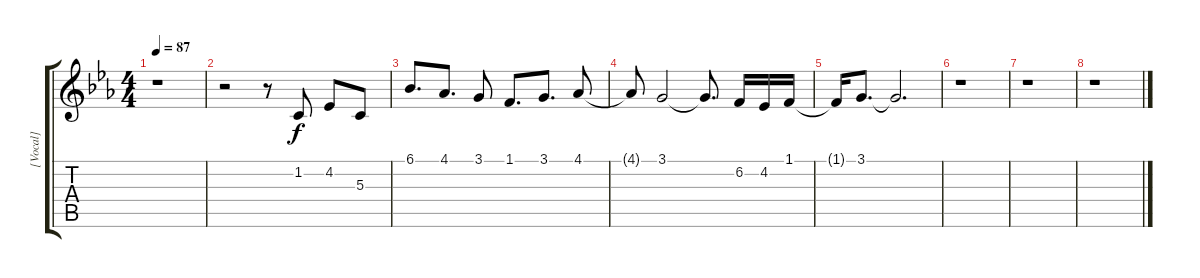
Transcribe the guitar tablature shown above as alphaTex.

\track ("[Vocal]" "[Vocal]") {instrument voiceoohs}
\staff {score tabs}
\tuning (E4 B3 G3 D3 A2 E2) {hide}
\ts (4 4)
\tempo 87
\clef g2
\ks cminor
r.1{dy f} |
r.2 r.8 1.2.8 4.2.8 5.3.8 |
6.1.8{d} 4.1.8{d} 3.1.8 1.1.8{d} 3.1.8{d} 4.1.8 |
4.1{t}.8 3.1.2 3.1{t}.8{d} 6.2.16 4.2.16 1.1.16 |
1.1{t}.16 3.1.8{d} 3.1{t}.2{d} |
r.1 |
r.1 |
r.1
